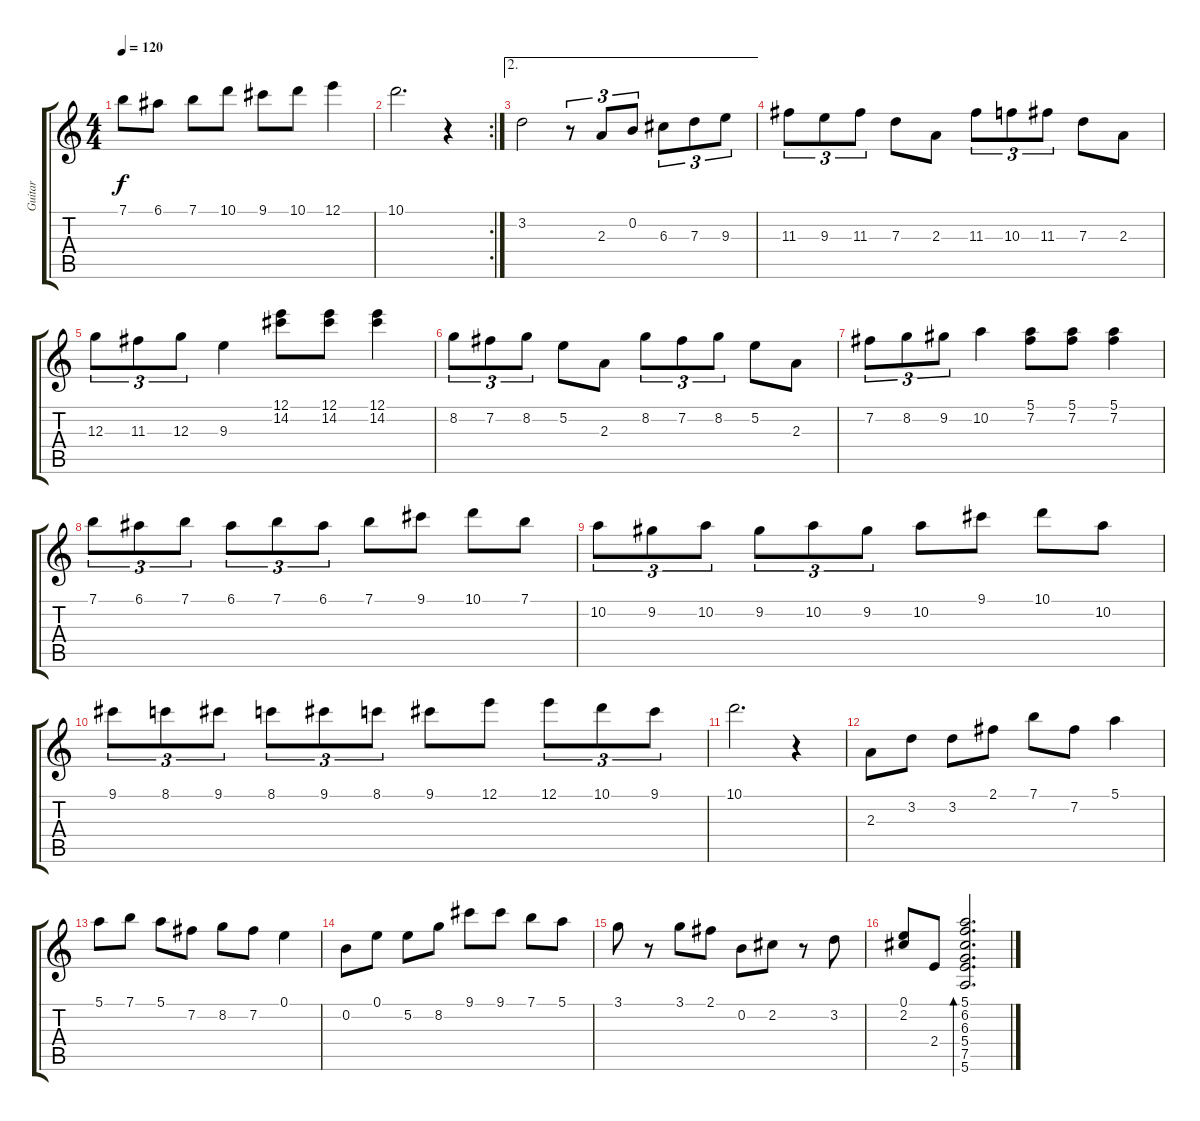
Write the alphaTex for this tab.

\track ("Guitar" "Guitar") {instrument acousticguitarsteel}
\staff {score tabs}
\tuning (E4 B3 G3 D3 A2 E2) {hide}
\ts (4 4)
\tempo 120
\clef g2
\ks c
7.1.8{dy f} 6.1.8 7.1.8 10.1.8 9.1.8 10.1.8 12.1.4 |
\rc 2
10.1.2{d} r.4 |
\ae 2
3.2.2 r.8{tu (3 2)} 2.3.8{tu (3 2)} 0.2.8{tu (3 2)} 6.3.8{tu (3 2)} 7.3.8{tu (3 2)} 9.3.8{tu (3 2)} |
11.3.8{tu (3 2)} 9.3.8{tu (3 2)} 11.3.8{tu (3 2)} 7.3.8 2.3.8 11.3.8{tu (3 2)} 10.3.8{tu (3 2)} 11.3.8{tu (3 2)} 7.3.8 2.3.8 |
12.3.8{tu (3 2)} 11.3.8{tu (3 2)} 12.3.8{tu (3 2)} 9.3.4 (12.1 14.2).8 (12.1 14.2).8 (12.1 14.2).4 |
8.2.8{tu (3 2)} 7.2.8{tu (3 2)} 8.2.8{tu (3 2)} 5.2.8 2.3.8 8.2.8{tu (3 2)} 7.2.8{tu (3 2)} 8.2.8{tu (3 2)} 5.2.8 2.3.8 |
7.2.8{tu (3 2)} 8.2.8{tu (3 2)} 9.2.8{tu (3 2)} 10.2.4 (5.1 7.2).8 (5.1 7.2).8 (5.1 7.2).4 |
7.1.8{tu (3 2)} 6.1.8{tu (3 2)} 7.1.8{tu (3 2)} 6.1.8{tu (3 2)} 7.1.8{tu (3 2)} 6.1.8{tu (3 2)} 7.1.8 9.1.8 10.1.8 7.1.8 |
10.2.8{tu (3 2)} 9.2.8{tu (3 2)} 10.2.8{tu (3 2)} 9.2.8{tu (3 2)} 10.2.8{tu (3 2)} 9.2.8{tu (3 2)} 10.2.8 9.1.8 10.1.8 10.2.8 |
9.1.8{tu (3 2)} 8.1.8{tu (3 2)} 9.1.8{tu (3 2)} 8.1.8{tu (3 2)} 9.1.8{tu (3 2)} 8.1.8{tu (3 2)} 9.1.8 12.1.8 12.1.8{tu (3 2)} 10.1.8{tu (3 2)} 9.1.8{tu (3 2)} |
10.1.2{d} r.4 |
2.3.8 3.2.8 3.2.8 2.1.8 7.1.8 7.2.8 5.1.4 |
5.1.8 7.1.8 5.1.8 7.2.8 8.2.8 7.2.8 0.1.4 |
0.2.8 0.1.8 5.2.8 8.2.8 9.1.8 9.1.8 7.1.8 5.1.8 |
3.1.8 r.8 3.1.8 2.1.8 0.2.8 2.2.8 r.8 3.2.8 |
(0.1 2.2).8 2.4.8 (5.1 6.2 6.3 5.4 7.5 5.6).2{d bd 60}
